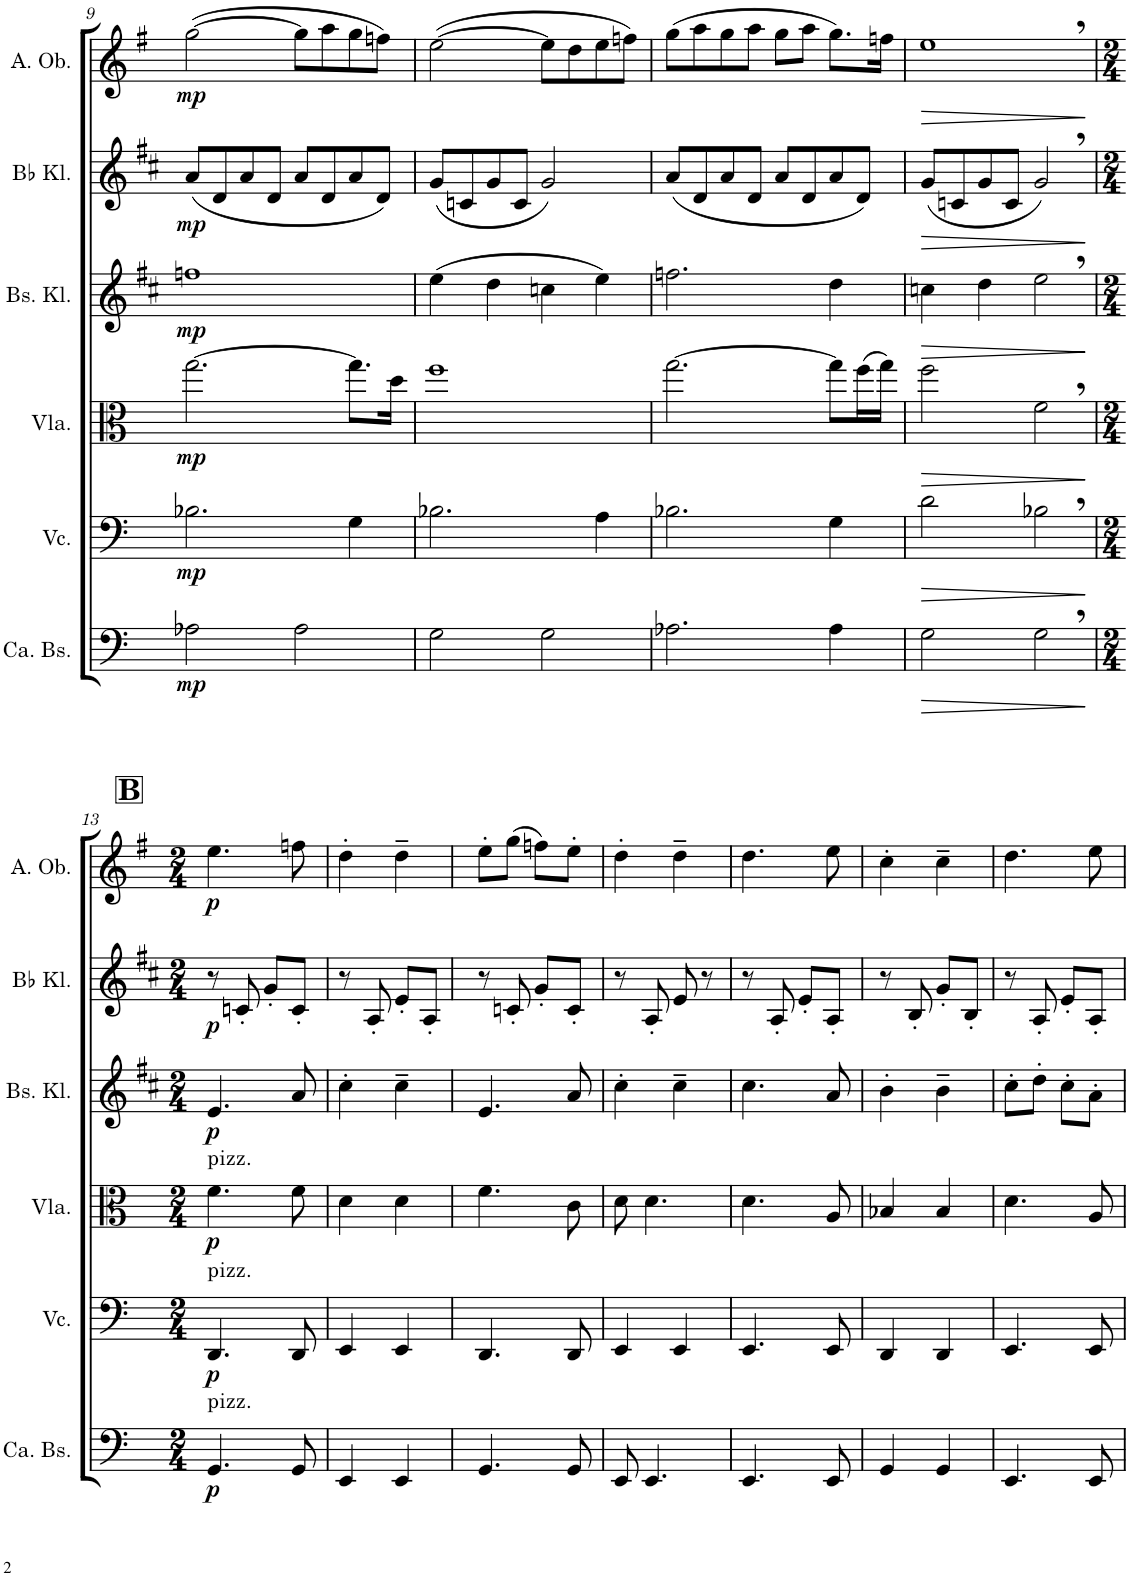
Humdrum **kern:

**kern	**kern	**kern	**dynam	**kern	**dynam	**kern	**dynam	**kern	**dynam	**kern	**dynam	**kern	**dynam
*part7	*part7	*part6	*part6	*part5	*part5	*part4	*part4	*part3	*part3	*part2	*part2	*part1	*part1
*staff8	*staff7	*staff6	*staff6	*staff5	*staff5	*staff4	*staff4	*staff3	*staff3	*staff2	*staff2	*staff1	*staff1
*I"Piano	*	*I"Contrabas	*	*I"Cello	*	*I"Altviool	*	*I"Bas-klarinet	*	*I"Klarinet in Bb	*	*I"Alt-hobo	*
*I'Pno.	*	*I'Ca. Bs.	*	*	*	*	*	*I'Bs. Kl.	*	*	*	*I'A. Ob.	*
!!LO:PB:g=z
*clefF4	*clefG2	*clefF4	*	*clefF4	*	*clefC3	*	*clefG2	*	*clefG2	*	*clefG2	*
*	*	*Trd7c12	*	*	*	*	*	*Trd1c2	*	*Trd1c2	*	*Trd4c7	*
*k[]	*k[]	*k[]	*	*k[]	*	*k[]	*	*k[f#c#]	*	*k[f#c#]	*	*k[f#]	*
*M4/4	*M4/4	*M4/4	*	*M4/4	*	*M4/4	*	*M4/4	*	*M4/4	*	*M4/4	*
=9	=9	=9	=9	=9	=9	=9	=9	=9	=9	=9	=9	=9	=9
*^	*^	*	*	*	*	*	*	*	*	*	*	*	*
*	*^	*	*^	*	*	*	*	*	*	*	*	*	*	*	*
!	!	!	!	!	!	!	!LO:DY:b	!	!LO:DY:b	!	!LO:DY:b	!	!LO:DY:b	!	!LO:DY:b	!	!LO:DY:b
2.G#X	2.D#X	2.GG#X	2.cc	2.g	2.c	2A-X\	mp	2.B-X\	mp	[2.gg\	mp	1ffn	mp	(8a/L	mp	([2gg\	mp
.	.	.	.	.	.	.	.	.	.	.	.	.	.	8d/	.	.	.
.	.	.	.	.	.	.	.	.	.	.	.	.	.	8a/	.	.	.
.	.	.	.	.	.	.	.	.	.	.	.	.	.	8d/J	.	.	.
.	.	.	.	.	.	2A-\	.	.	.	.	.	.	.	8a/L	.	8gg\L]	.
.	.	.	.	.	.	.	.	.	.	.	.	.	.	8d/	.	8aa\	.
4G#	4D#	4GG#	4cc	4g	4c	.	.	4G\	.	8.gg\L]	.	.	.	8a/	.	8gg\	.
.	.	.	.	.	.	.	.	.	.	.	.	.	.	8d/J)	.	8ffn\J)	.
.	.	.	.	.	.	.	.	.	.	16dd\Jk	.	.	.	.	.	.	.
=10	=10	=10	=10	=10	=10	=10	=10	=10	=10	=10	=10	=10	=10	=10	=10	=10	=10
*	*	*	*	*	*^	*	*	*	*	*	*	*	*	*	*	*	*
2G	2D	2GG	2a	2f	2d	2B-X	2G\	.	2.B-X\	.	1ff	.	(4ee\	.	(8g/L	.	([2ee\	.
.	.	.	.	.	.	.	.	.	.	.	.	.	.	.	8cn/	.	.	.
.	.	.	.	.	.	.	.	.	.	.	.	.	4dd\	.	8g/	.	.	.
.	.	.	.	.	.	.	.	.	.	.	.	.	.	.	8c/J	.	.	.
2G	2D	2GG	2a	2f	2d	2B-	2G\	.	.	.	.	.	4ccn\	.	2g/)	.	8ee\L]	.
.	.	.	.	.	.	.	.	.	.	.	.	.	.	.	.	.	8dd\	.
.	.	.	.	.	.	.	.	.	4A\	.	.	.	4ee\)	.	.	.	8ee\	.
.	.	.	.	.	.	.	.	.	.	.	.	.	.	.	.	.	8ffn\J)	.
*	*	*	*	*	*v	*v	*	*	*	*	*	*	*	*	*	*	*	*
=11	=11	=11	=11	=11	=11	=11	=11	=11	=11	=11	=11	=11	=11	=11	=11	=11	=11
2.G#X	2.D#X	2.GG#X	2.cc	2.g	2.c	2.A-X\	.	2.B-X\	.	[2.gg\	.	2.ffn\	.	(8a/L	.	(8gg\L	.
.	.	.	.	.	.	.	.	.	.	.	.	.	.	8d/	.	8aa\	.
.	.	.	.	.	.	.	.	.	.	.	.	.	.	8a/	.	8gg\	.
.	.	.	.	.	.	.	.	.	.	.	.	.	.	8d/J	.	8aa\J	.
.	.	.	.	.	.	.	.	.	.	.	.	.	.	8a/L	.	8gg\L	.
.	.	.	.	.	.	.	.	.	.	.	.	.	.	8d/	.	8aa\J	.
4G#	4D#	4GG#	4cc	4g	4c	4A-\	.	4G\	.	8gg\L]	.	4dd\	.	8a/	.	8.gg\L)	.
.	.	.	.	.	.	.	.	.	.	(16ff\L	.	.	.	8d/J)	.	.	.
.	.	.	.	.	.	.	.	.	.	16gg\JJ)	.	.	.	.	.	16ffn\Jk	.
=12	=12	=12	=12	=12	=12	=12	=12	=12	=12	=12	=12	=12	=12	=12	=12	=12	=12
*	*	*	*	*	*^	*	*	*	*	*	*	*	*	*	*	*	*
!	!	!	!	!	!	!	!	!LO:HP:b	!	!LO:HP:b	!	!LO:HP:b	!	!LO:HP:b	!	!LO:HP:b	!	!LO:HP:b
1G	1D	1GG	1a	1f	1d	1B-X	2G\	>	2d\	>	2ff\	>	4ccn\	>	(8g/L	>	1ee,	>
.	.	.	.	.	.	.	.	.	.	.	.	.	.	.	8cn/	.	.	.
.	.	.	.	.	.	.	.	.	.	.	.	.	4dd\	.	8g/	.	.	.
.	.	.	.	.	.	.	.	.	.	.	.	.	.	.	8c/J	.	.	.
.	.	.	.	.	.	.	2G,\	.	2B-X,\	.	2f,\	.	2ee,\	.	2g,/)	.	.	.
*v	*v	*v	*	*	*	*	*	*	*	*	*	*	*	*	*	*	*	*
*	*v	*v	*v	*v	*	*	*	*	*	*	*	*	*	*	*	*
.	.	.	]	.	]	.	]	.	]	.	]	.	]
!!LO:LB:g=z
=13	=13	=13	=13	=13	=13	=13	=13	=13	=13	=13	=13	=13	=13
*M2/4	*M2/4	*M2/4	*	*M2/4	*	*M2/4	*	*M2/4	*	*M2/4	*	*M2/4	*
*^	*^	*	*	*	*	*	*	*	*	*	*	*	*
*	*^	*	*^	*	*	*	*	*	*	*	*	*	*	*	*
*	*	*	*	*	*^	*	*	*	*	*	*	*	*	*	*	*	*
!	!	!	!	!	!	!	!	!	!	!	!	!	!	!	!	!	!LO:TX:a:B:t=B	!
!	!	!	!	!	!	!	!	!	!	!	!LO:TX:a:t=pizz.	!	!	!	!	!	!	!
!	!	!	!	!	!	!	!	!	!LO:TX:a:t=pizz.	!	!	!	!	!	!	!	!	!
!	!	!	!	!	!	!	!LO:TX:a:t=pizz.	!	!	!	!	!	!	!	!	!	!	!
!	!	!	!	!	!	!	!	!LO:DY:b	!	!LO:DY:b	!	!LO:DY:b	!	!LO:DY:b	!	!LO:DY:b	!	!LO:DY:b
2G	2D	2GG	2a	2f	2d	2B-X	4.GG/	p	4.DD/	p	4.f\	p	4.e/	p	8r	p	4.ee\	p
.	.	.	.	.	.	.	.	.	.	.	.	.	.	.	8cn'/	.	.	.
.	.	.	.	.	.	.	.	.	.	.	.	.	.	.	8g'/L	.	.	.
.	.	.	.	.	.	.	8GG/	.	8DD/	.	8f\	.	8a/	.	8c'/J	.	8ffn\	.
*	*	*	*	*	*v	*v	*	*	*	*	*	*	*	*	*	*	*	*
=14	=14	=14	=14	=14	=14	=14	=14	=14	=14	=14	=14	=14	=14	=14	=14	=14	=14
2E	2BB	2EE	2g	2d	2G	4EE/	.	4EE/	.	4d\	.	4cc#'\	.	8r	.	4dd'\	.
.	.	.	.	.	.	.	.	.	.	.	.	.	.	8A'/	.	.	.
.	.	.	.	.	.	4EE/	.	4EE/	.	4d\	.	4cc#~\	.	8e'/L	.	4dd~\	.
.	.	.	.	.	.	.	.	.	.	.	.	.	.	8A'/J	.	.	.
=15	=15	=15	=15	=15	=15	=15	=15	=15	=15	=15	=15	=15	=15	=15	=15	=15	=15
*	*	*	*	*	*^	*	*	*	*	*	*	*	*	*	*	*	*
2G	2D	2GG	2a	2f	2d	2B-X	4.GG/	.	4.DD/	.	4.f\	.	4.e/	.	8r	.	8ee'\L	.
.	.	.	.	.	.	.	.	.	.	.	.	.	.	.	8cn'/	.	(8gg\J	.
.	.	.	.	.	.	.	.	.	.	.	.	.	.	.	8g'/L	.	8ffn\L)	.
.	.	.	.	.	.	.	8GG/	.	8DD/	.	8c\	.	8a/	.	8c'/J	.	8ee'\J	.
*	*	*	*	*	*v	*v	*	*	*	*	*	*	*	*	*	*	*	*
=16	=16	=16	=16	=16	=16	=16	=16	=16	=16	=16	=16	=16	=16	=16	=16	=16	=16
2E	2BB	2EE	2g	2d	2G	8EE/	.	4EE/	.	8d\	.	4cc#'\	.	8r	.	4dd'\	.
.	.	.	.	.	.	4.EE/	.	.	.	4.d\	.	.	.	8A'/	.	.	.
.	.	.	.	.	.	.	.	4EE/	.	.	.	4cc#~\	.	8e/	.	4dd~\	.
.	.	.	.	.	.	.	.	.	.	.	.	.	.	8r	.	.	.
=17	=17	=17	=17	=17	=17	=17	=17	=17	=17	=17	=17	=17	=17	=17	=17	=17	=17
2E	2BB	2EE	2g	2d	2G	4.EE/	.	4.EE/	.	4.d\	.	4.cc#\	.	8r	.	4.dd\	.
.	.	.	.	.	.	.	.	.	.	.	.	.	.	8A'/	.	.	.
.	.	.	.	.	.	.	.	.	.	.	.	.	.	8e'/L	.	.	.
.	.	.	.	.	.	8EE/	.	8EE/	.	8A/	.	8a/	.	8A'/J	.	8ee\	.
=18	=18	=18	=18	=18	=18	=18	=18	=18	=18	=18	=18	=18	=18	=18	=18	=18	=18
*	*	*	*	*	*^	*	*	*	*	*	*	*	*	*	*	*	*
2G	2D	2GG	2f	2d	2B-X	2A	4GG/	.	4DD/	.	4B-X/	.	4b'\	.	8r	.	4cc'\	.
.	.	.	.	.	.	.	.	.	.	.	.	.	.	.	8B'/	.	.	.
.	.	.	.	.	.	.	4GG/	.	4DD/	.	4B-/	.	4b~\	.	8g'/L	.	4cc~\	.
.	.	.	.	.	.	.	.	.	.	.	.	.	.	.	8B'/J	.	.	.
*	*	*	*	*	*v	*v	*	*	*	*	*	*	*	*	*	*	*	*
=19	=19	=19	=19	=19	=19	=19	=19	=19	=19	=19	=19	=19	=19	=19	=19	=19	=19
2E	2BB	2EE	2g	2d	2G	4.EE/	.	4.EE/	.	4.d\	.	8cc#'\L	.	8r	.	4.dd\	.
.	.	.	.	.	.	.	.	.	.	.	.	8dd'\J	.	8A'/	.	.	.
.	.	.	.	.	.	.	.	.	.	.	.	8cc#'\L	.	8e'/L	.	.	.
.	.	.	.	.	.	8EE/	.	8EE/	.	8A/	.	8a'\J	.	8A'/J	.	8ee\	.
*v	*v	*v	*	*	*	*	*	*	*	*	*	*	*	*	*	*	*
*	*v	*v	*v	*	*	*	*	*	*	*	*	*	*	*	*
=	=	=	=	=	=	=	=	=	=	=	=	=	=
*-	*-	*-	*-	*-	*-	*-	*-	*-	*-	*-	*-	*-	*-
